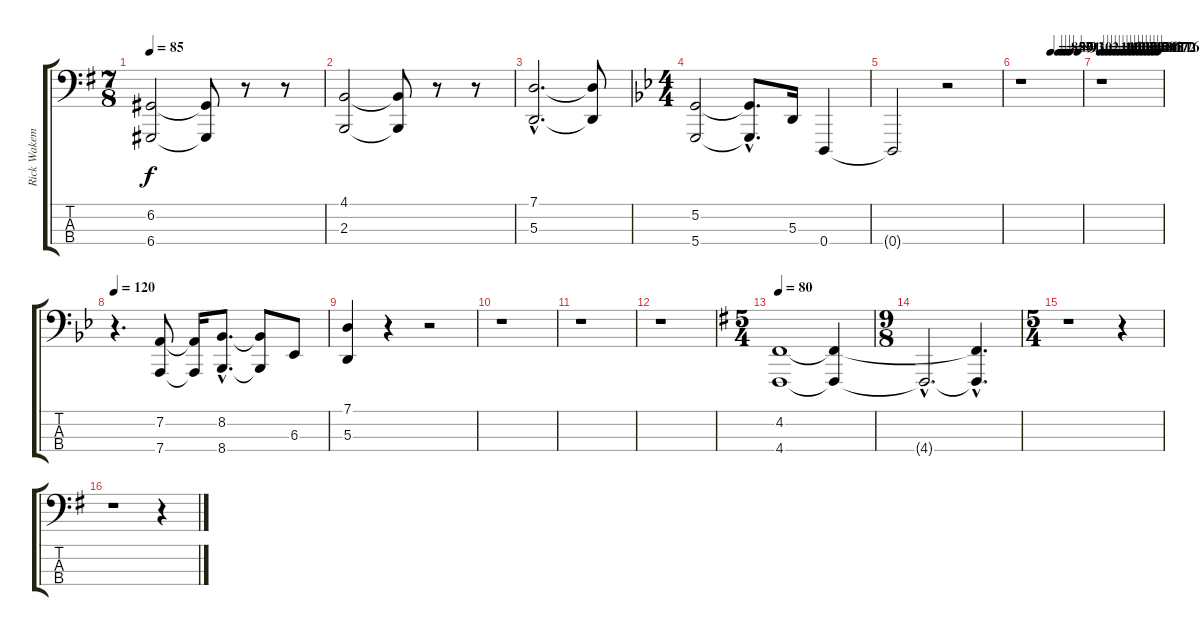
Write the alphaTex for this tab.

\track ("Rick Wakeman 3" "Rick Wakem") {instrument brightacousticpiano}
\staff {score tabs}
\tuning (G2 D2 A1 D1) {hide}
\ts (7 8)
\tempo 85
\clef f4
\ks g
(6.2 6.4).2{dy f} (6.2{t} 6.4{t}).8 r.8 r.8 |
(4.1 2.3).2 (4.1{t} 2.3{t}).8 r.8 r.8 |
(7.1{hac} 5.3{hac}).2{d} (7.1{t} 5.3{t}).8 |
\ts (4 4)
\ks gminor
(5.2 5.4).2 (5.2{hac t} 5.4{hac t}).8{d} 5.3.16 0.4.4 |
0.4{t}.2 r.2 |
\tempo (85 0.5)
\tempo (87 0.625)
\tempo (89 0.6875)
\tempo (91 0.75)
\tempo (93 0.8125)
\tempo (102 0.9375)
r.1 |
\tempo 106
\tempo (113 0.0625)
\tempo (120 0.125)
\tempo (128 0.1875)
\tempo (135 0.25)
\tempo (138 0.3125)
\tempo (143 0.375)
\tempo (147 0.4375)
\tempo (148 0.5)
\tempo (154 0.5625)
\tempo (160 0.625)
\tempo (165 0.6875)
\tempo (167 0.75)
\tempo (171 0.8125)
\tempo (172 0.875)
\tempo (176 0.9375)
r.1 |
\tempo 120
r.4{d} (7.2 7.4).8 (7.2{t} 7.4{t}).16 (8.2{hac} 8.4{hac}).8{d} (8.2{t} 8.4{t}).8 6.3.8 |
(7.1 5.3).4 r.4 r.2 |
r.1 |
r.1 |
r.1 |
\ts (5 4)
\tempo 80
\ks eminor
(4.2 4.4).1{instrument brightacousticpiano} (4.2{t} 4.4{t}).4 |
\ts (9 8)
4.4{hac t}.2{d} (4.2{hac t} 4.4{hac t}).4{d} |
\ts (5 4)
r.1 r.4 |
r.1 r.4
